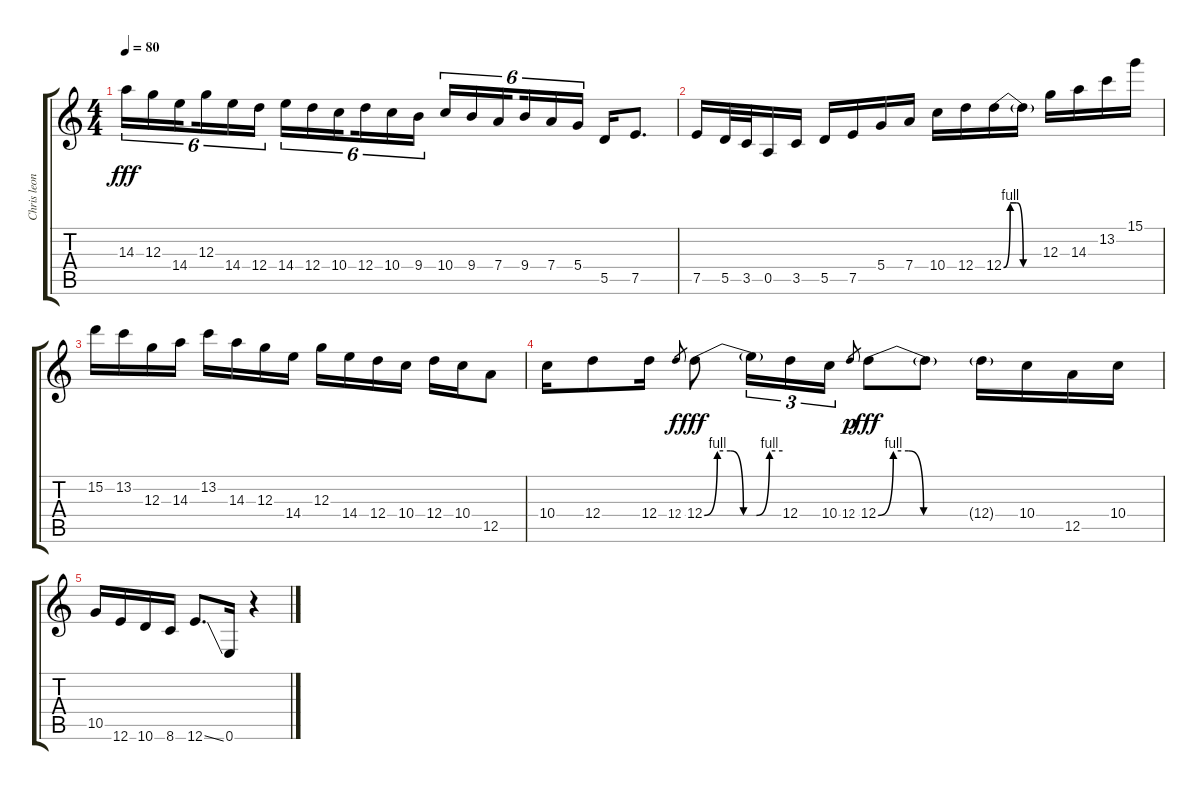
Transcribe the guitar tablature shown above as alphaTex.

\track ("Chris leonard" "Chris leon") {instrument distortionguitar}
\staff {score tabs}
\tuning (E4 B3 G3 D3 A2 E2) {hide}
\ts (4 4)
\tempo 80
\clef g2
\ks c
14.3.16{tu (6 4) dy fff} 12.3.16{tu (6 4)} 14.4.16{tu (6 4) beam splitsecondary} 12.3.16{tu (6 4)} 14.4.16{tu (6 4)} 12.4.16{tu (6 4)} 14.4.16{tu (6 4)} 12.4.16{tu (6 4)} 10.4.16{tu (6 4) beam splitsecondary} 12.4.16{tu (6 4)} 10.4.16{tu (6 4)} 9.4.16{tu (6 4)} 10.4.16{tu (6 4)} 9.4.16{tu (6 4)} 7.4.16{tu (6 4) beam splitsecondary} 9.4.16{tu (6 4)} 7.4.16{tu (6 4)} 5.4.16{tu (6 4)} 5.5.16 7.5.8{d} |
7.5.16 5.5.32 3.5.32 0.5.16 3.5.16 5.5.16 7.5.16 5.4.16 7.4.16 10.4.16 12.4.16 12.4{be (custom 0 0 10 4 20 4 30 0 60 0)}.16 12.4{t}.16 12.3.16 14.3.16 13.2.16 15.1.16 |
15.2.16 13.2.16 12.3.16 14.3.16 13.2.16 14.3.16 12.3.16 14.4.16 12.3.16 14.4.16 12.4.16 10.4.16 12.4.16 10.4.16 12.5.8 |
10.4.16 12.4.8 12.4.16 12.4.8{gr dy f} 12.4{be (custom 0 0 10 4 20 4 30 0 40 0 50 4 60 4)}.8{dy fff} 12.4{t}.16{tu (3 2)} 12.4.16{tu (3 2)} 10.4.16{tu (3 2)} 12.4.8{gr dy p} 12.4{be (custom 0 0 10 4 20 4 30 0 60 0)}.8{dy fff} 12.4{t}.8 12.4{g}.16 10.4.16 12.5.16 10.4.16 |
10.5.16 12.6.16 10.6.16 8.6.16 12.6{ss}.8{d} 0.6.16 r.4
